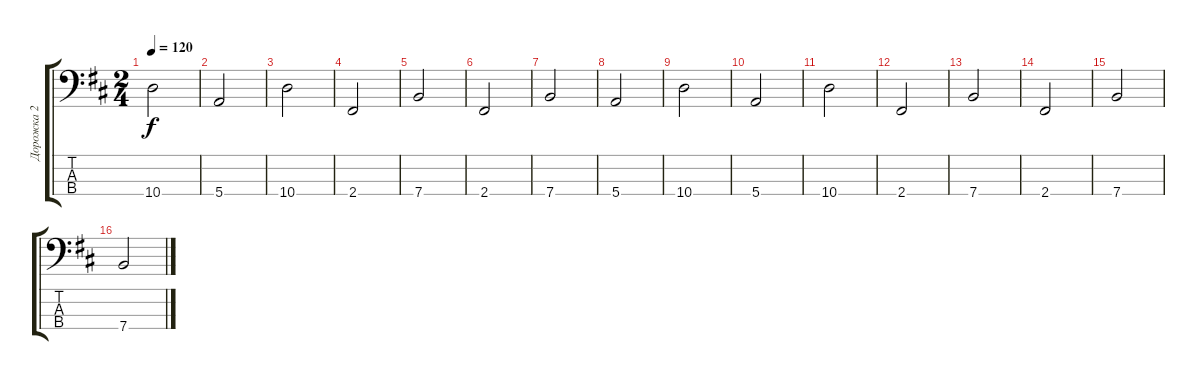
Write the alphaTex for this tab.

\track ("Дорожка 2" "Дорожка 2") {instrument acousticbass}
\staff {score tabs}
\tuning (G2 D2 A1 E1) {hide}
\ts (2 4)
\tempo 120
\clef f4
\ks d
10.4.2{dy f} |
5.4.2 |
10.4.2 |
2.4.2 |
7.4.2 |
2.4.2 |
7.4.2 |
5.4.2 |
10.4.2 |
5.4.2 |
10.4.2 |
2.4.2 |
7.4.2 |
2.4.2 |
7.4.2 |
7.4.2
